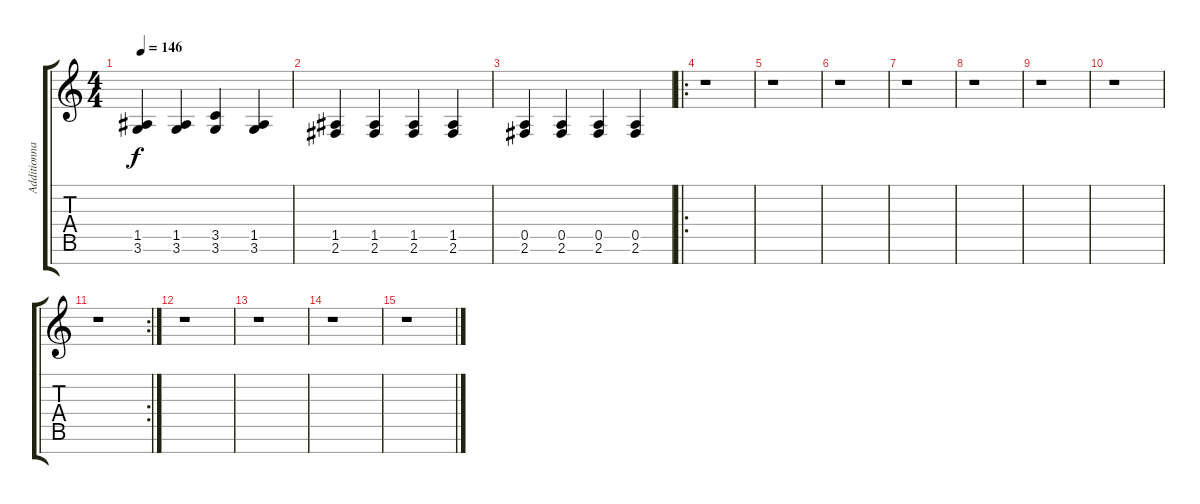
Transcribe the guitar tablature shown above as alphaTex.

\track ("Additionnal Guitar" "Additionna") {instrument distortionguitar}
\staff {score tabs}
\tuning (E4 B3 G3 D3 A2 E2 B1) {hide}
\ts (4 4)
\tempo 146
\clef g2
\ks c
(1.5 3.6).4{dy f} (1.5 3.6).4 (3.5 3.6).4 (1.5 3.6).4 |
(1.5 2.6).4 (1.5 2.6).4 (1.5 2.6).4 (1.5 2.6).4 |
(0.5 2.6).4 (0.5 2.6).4 (0.5 2.6).4 (0.5 2.6).4 |
\ro
r.1 |
r.1 |
r.1 |
r.1 |
r.1 |
r.1 |
r.1 |
\rc 2
r.1 |
r.1 |
r.1 |
r.1 |
r.1
